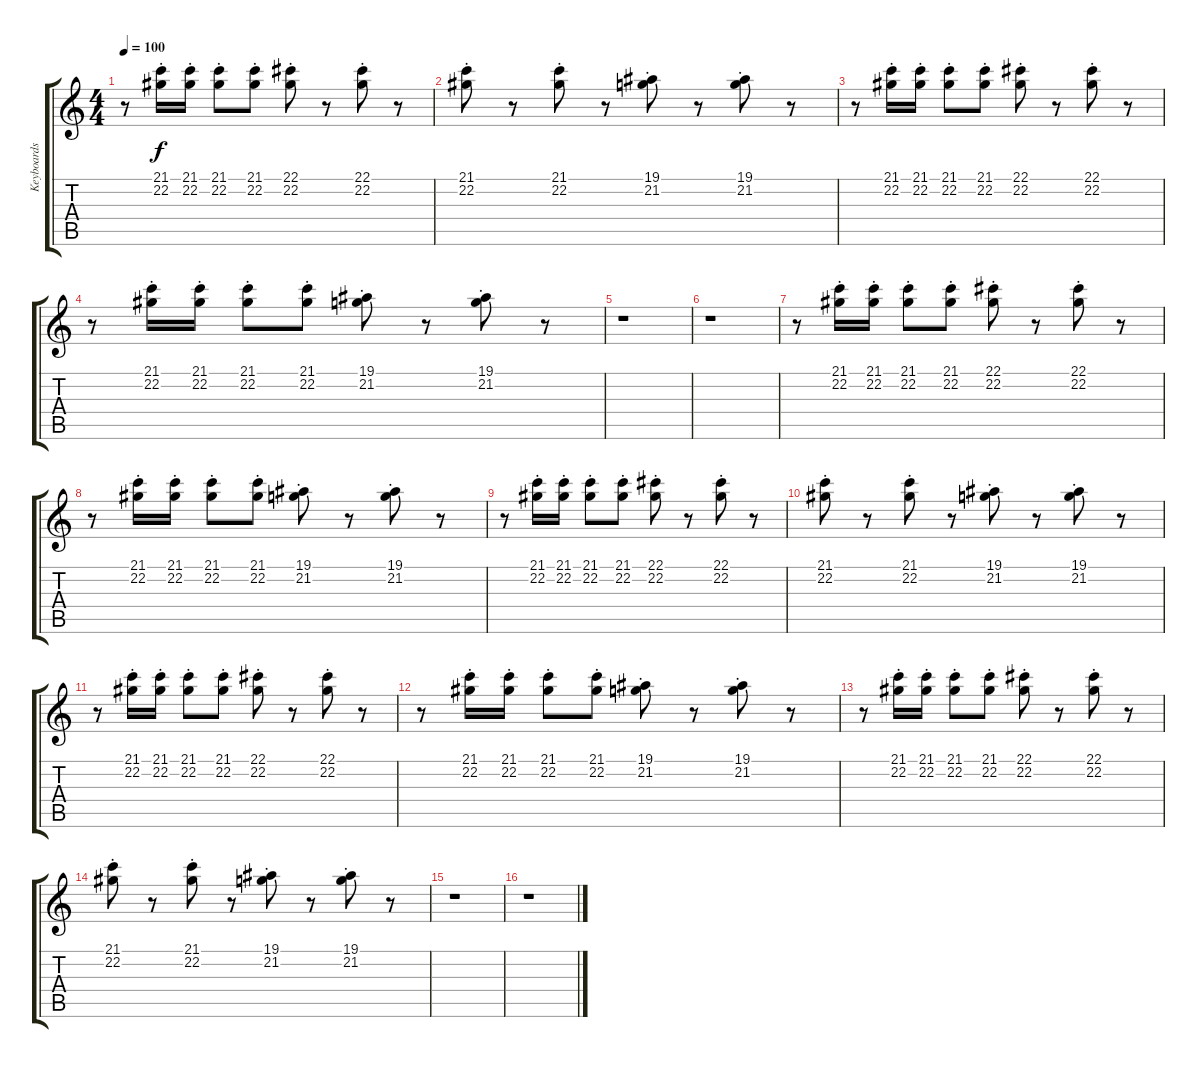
\track ("Keyboards" "Keyboards") {instrument choiraahs}
\staff {score tabs}
\tuning (Eb4 Bb3 Gb3 Db3 Ab2 Eb2) {hide}
\ts (4 4)
\tempo 100
\clef g2
\ks c
r.8{dy f} (21.1{st} 22.2{st}).16 (21.1{st} 22.2{st}).16 (21.1{st} 22.2{st}).8 (21.1{st} 22.2{st}).8 (22.1{st} 22.2{st}).8 r.8 (22.1{st} 22.2{st}).8 r.8 |
(21.1{st} 22.2{st}).8 r.8 (21.1{st} 22.2{st}).8 r.8 (19.1{st} 21.2{st}).8 r.8 (19.1{st} 21.2{st}).8 r.8 |
r.8 (21.1{st} 22.2{st}).16 (21.1{st} 22.2{st}).16 (21.1{st} 22.2{st}).8 (21.1{st} 22.2{st}).8 (22.1{st} 22.2{st}).8 r.8 (22.1{st} 22.2{st}).8 r.8 |
r.8 (21.1{st} 22.2{st}).16 (21.1{st} 22.2{st}).16 (21.1{st} 22.2{st}).8 (21.1{st} 22.2{st}).8 (19.1{st} 21.2{st}).8 r.8 (19.1{st} 21.2{st}).8 r.8 |
r.1 |
r.1 |
r.8 (21.1{st} 22.2{st}).16{volume 10 instrument stringensemble1} (21.1{st} 22.2{st}).16 (21.1{st} 22.2{st}).8 (21.1{st} 22.2{st}).8 (22.1{st} 22.2{st}).8 r.8 (22.1{st} 22.2{st}).8 r.8 |
r.8 (21.1{st} 22.2{st}).16 (21.1{st} 22.2{st}).16 (21.1{st} 22.2{st}).8 (21.1{st} 22.2{st}).8 (19.1{st} 21.2{st}).8 r.8 (19.1{st} 21.2{st}).8 r.8 |
r.8 (21.1{st} 22.2{st}).16 (21.1{st} 22.2{st}).16 (21.1{st} 22.2{st}).8 (21.1{st} 22.2{st}).8 (22.1{st} 22.2{st}).8 r.8 (22.1{st} 22.2{st}).8 r.8 |
(21.1{st} 22.2{st}).8 r.8 (21.1{st} 22.2{st}).8 r.8 (19.1{st} 21.2{st}).8 r.8 (19.1{st} 21.2{st}).8 r.8 |
r.8 (21.1{st} 22.2{st}).16 (21.1{st} 22.2{st}).16 (21.1{st} 22.2{st}).8 (21.1{st} 22.2{st}).8 (22.1{st} 22.2{st}).8 r.8 (22.1{st} 22.2{st}).8 r.8 |
r.8 (21.1{st} 22.2{st}).16 (21.1{st} 22.2{st}).16 (21.1{st} 22.2{st}).8 (21.1{st} 22.2{st}).8 (19.1{st} 21.2{st}).8 r.8 (19.1{st} 21.2{st}).8 r.8 |
r.8 (21.1{st} 22.2{st}).16 (21.1{st} 22.2{st}).16 (21.1{st} 22.2{st}).8 (21.1{st} 22.2{st}).8 (22.1{st} 22.2{st}).8 r.8 (22.1{st} 22.2{st}).8 r.8 |
(21.1{st} 22.2{st}).8 r.8 (21.1{st} 22.2{st}).8 r.8 (19.1{st} 21.2{st}).8 r.8 (19.1{st} 21.2{st}).8 r.8 |
r.1 |
r.1
